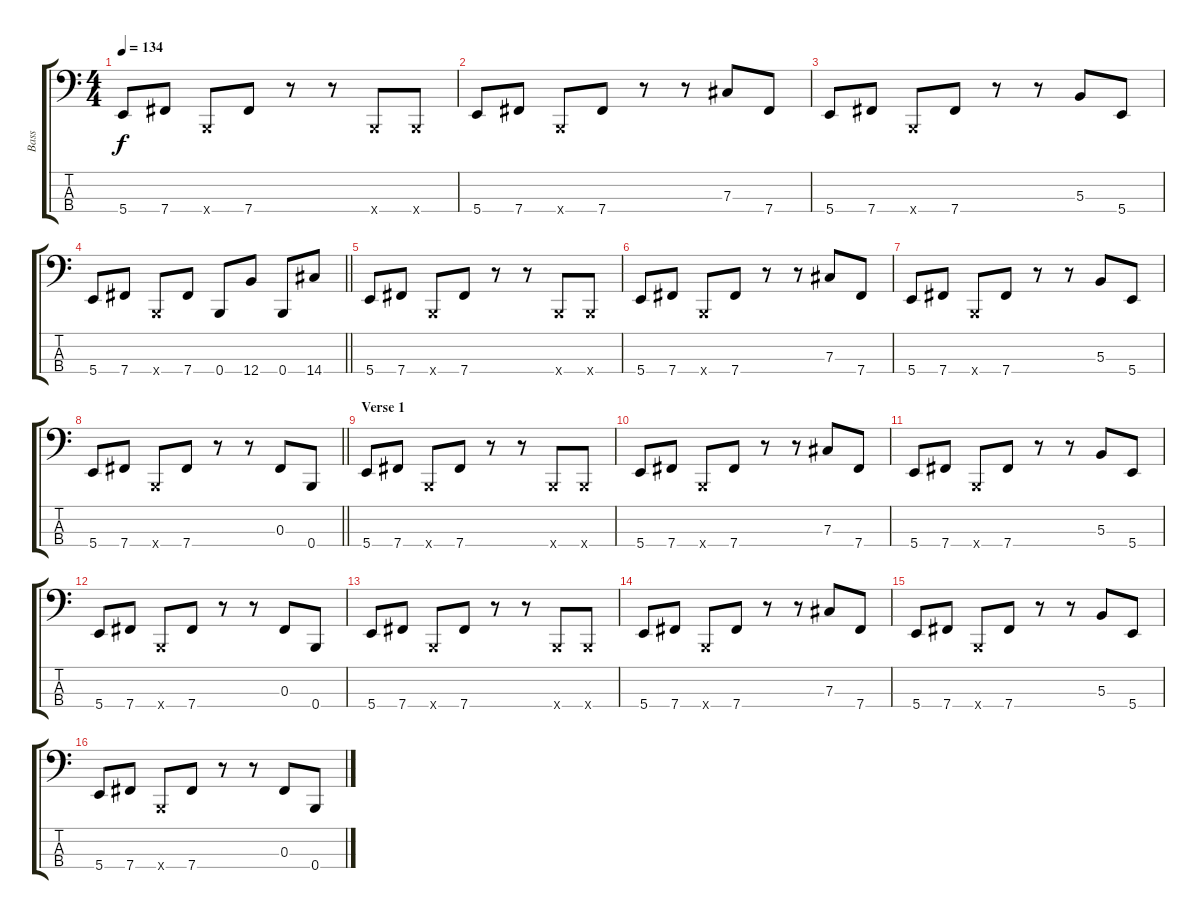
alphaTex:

\track ("Bass" "Bass") {instrument electricbasspick}
\staff {score tabs}
\tuning (E2 B1 Gb1 B0) {hide}
\ts (4 4)
\tempo 134
\clef f4
\ks c
5.4.8{dy f} 7.4.8 0.4{x}.8 7.4.8 r.8 r.8 0.4{x}.8 0.4{x}.8 |
5.4.8 7.4.8 0.4{x}.8 7.4.8 r.8 r.8 7.3.8 7.4.8 |
5.4.8 7.4.8 0.4{x}.8 7.4.8 r.8 r.8 5.3.8 5.4.8 |
\barLineRight lightlight
5.4.8 7.4.8 0.4{x}.8 7.4.8 0.4.8 12.4.8 0.4.8 14.4.8 |
5.4.8 7.4.8 0.4{x}.8 7.4.8 r.8 r.8 0.4{x}.8 0.4{x}.8 |
5.4.8 7.4.8 0.4{x}.8 7.4.8 r.8 r.8 7.3.8 7.4.8 |
5.4.8 7.4.8 0.4{x}.8 7.4.8 r.8 r.8 5.3.8 5.4.8 |
\barLineRight lightlight
5.4.8 7.4.8 0.4{x}.8 7.4.8 r.8 r.8 0.3.8 0.4.8 |
\section ("" "Verse 1")
5.4.8 7.4.8 0.4{x}.8 7.4.8 r.8 r.8 0.4{x}.8 0.4{x}.8 |
5.4.8 7.4.8 0.4{x}.8 7.4.8 r.8 r.8 7.3.8 7.4.8 |
5.4.8 7.4.8 0.4{x}.8 7.4.8 r.8 r.8 5.3.8 5.4.8 |
5.4.8 7.4.8 0.4{x}.8 7.4.8 r.8 r.8 0.3.8 0.4.8 |
5.4.8 7.4.8 0.4{x}.8 7.4.8 r.8 r.8 0.4{x}.8 0.4{x}.8 |
5.4.8 7.4.8 0.4{x}.8 7.4.8 r.8 r.8 7.3.8 7.4.8 |
5.4.8 7.4.8 0.4{x}.8 7.4.8 r.8 r.8 5.3.8 5.4.8 |
5.4.8 7.4.8 0.4{x}.8 7.4.8 r.8 r.8 0.3.8 0.4.8
